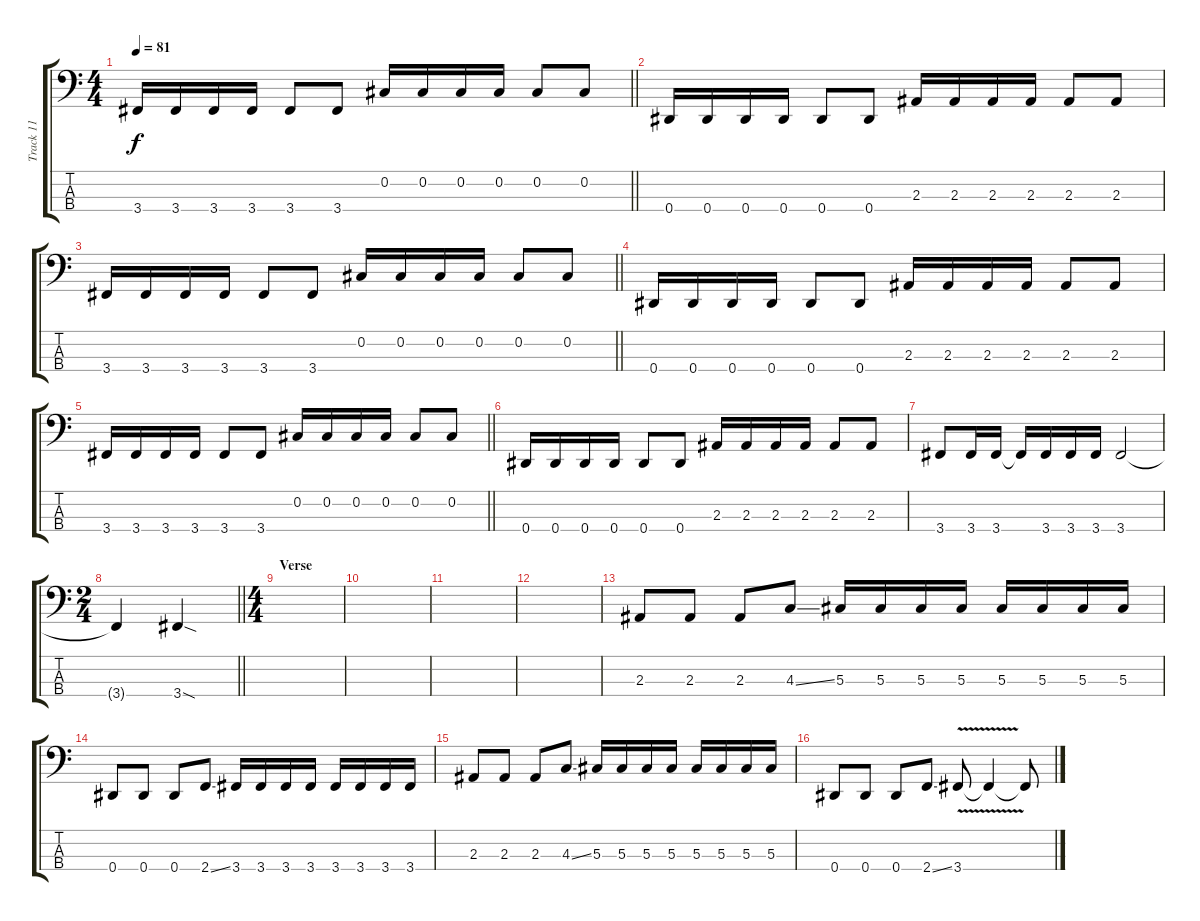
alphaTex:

\track ("Track 11" "Track 11") {instrument electricbasspick}
\staff {score tabs}
\tuning (Gb2 Db2 Ab1 Eb1) {hide}
\ts (4 4)
\tempo 81
\clef f4
\barLineRight lightlight
\ks c
3.4.16{dy f} 3.4.16 3.4.16 3.4.16 3.4.8 3.4.8 0.2.16 0.2.16 0.2.16 0.2.16 0.2.8 0.2.8 |
0.4.16 0.4.16 0.4.16 0.4.16 0.4.8 0.4.8 2.3.16 2.3.16 2.3.16 2.3.16 2.3.8 2.3.8 |
\barLineRight lightlight
3.4.16 3.4.16 3.4.16 3.4.16 3.4.8 3.4.8 0.2.16 0.2.16 0.2.16 0.2.16 0.2.8 0.2.8 |
0.4.16 0.4.16 0.4.16 0.4.16 0.4.8 0.4.8 2.3.16 2.3.16 2.3.16 2.3.16 2.3.8 2.3.8 |
\barLineRight lightlight
3.4.16 3.4.16 3.4.16 3.4.16 3.4.8 3.4.8 0.2.16 0.2.16 0.2.16 0.2.16 0.2.8 0.2.8 |
0.4.16 0.4.16 0.4.16 0.4.16 0.4.8 0.4.8 2.3.16 2.3.16 2.3.16 2.3.16 2.3.8 2.3.8 |
3.4.8 3.4.16 3.4.16 3.4{t}.16 3.4.16 3.4.16 3.4.16 3.4.2 |
\ts (2 4)
\barLineRight lightlight
3.4{t}.4 3.4{sod}.4 |
\ts (4 4)
\section ("" "Verse")
|
|
|
|
2.3.8 2.3.8 2.3.8 4.3{ss}.8 5.3.16 5.3.16 5.3.16 5.3.16 5.3.16 5.3.16 5.3.16 5.3.16 |
0.4.8 0.4.8 0.4.8 2.4{ss}.8 3.4.16 3.4.16 3.4.16 3.4.16 3.4.16 3.4.16 3.4.16 3.4.16 |
2.3.8 2.3.8 2.3.8 4.3{ss}.8 5.3.16 5.3.16 5.3.16 5.3.16 5.3.16 5.3.16 5.3.16 5.3.16 |
0.4.8 0.4.8 0.4.8 2.4{ss}.8 3.4{v}.8 3.4{t}.4 3.4{t}.8
